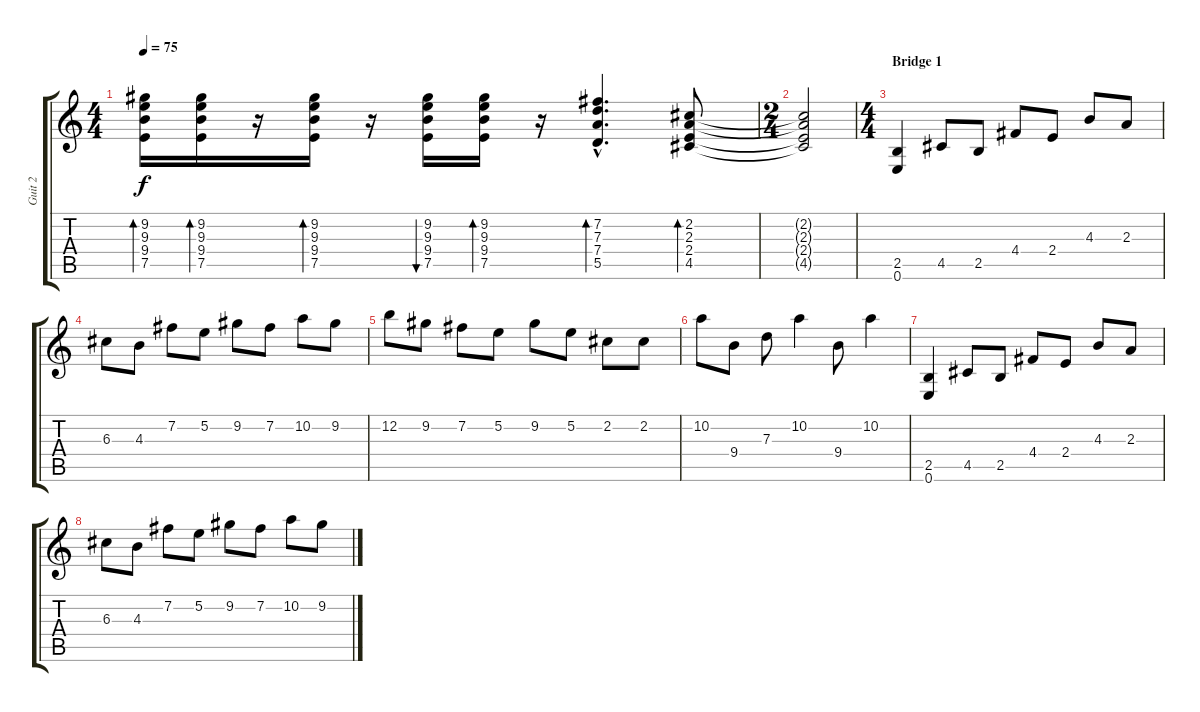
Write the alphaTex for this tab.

\track ("Guit 2" "Guit 2") {instrument electricguitarjazz}
\staff {score tabs}
\tuning (E4 B3 G3 D3 A2 E2) {hide}
\ts (4 4)
\tempo 75
\clef g2
\ks c
(9.2 9.3 9.4 7.5).16{bd 30 dy f} (9.2 9.3 9.4 7.5).16{bd 30} r.16 (9.2 9.3 9.4 7.5).16{bd 30} r.16 (9.2 9.3 9.4 7.5).16{bu 30} (9.2 9.3 9.4 7.5).16{bd 30} r.16 (7.2{hac} 7.3{hac} 7.4{hac} 5.5{hac}).4{d bd 30} (2.2 2.3 2.4 4.5).8{bd 30} |
\ts (2 4)
(2.2{t} 2.3{t} 2.4{t} 4.5{t}).2 |
\ts (4 4)
\section ("" "Bridge 1")
(2.5 0.6).4 4.5.8 2.5.8 4.4.8 2.4.8 4.3.8 2.3.8 |
6.3.8 4.3.8 7.2.8 5.2.8 9.2.8 7.2.8 10.2.8 9.2.8 |
12.2.8 9.2.8 7.2.8 5.2.8 9.2.8 5.2.8 2.2.8 2.2.8 |
10.2.8 9.4.8 7.3.8 10.2.4 9.4.8 10.2.4 |
(2.5 0.6).4 4.5.8 2.5.8 4.4.8 2.4.8 4.3.8 2.3.8 |
6.3.8 4.3.8 7.2.8 5.2.8 9.2.8 7.2.8 10.2.8 9.2.8
